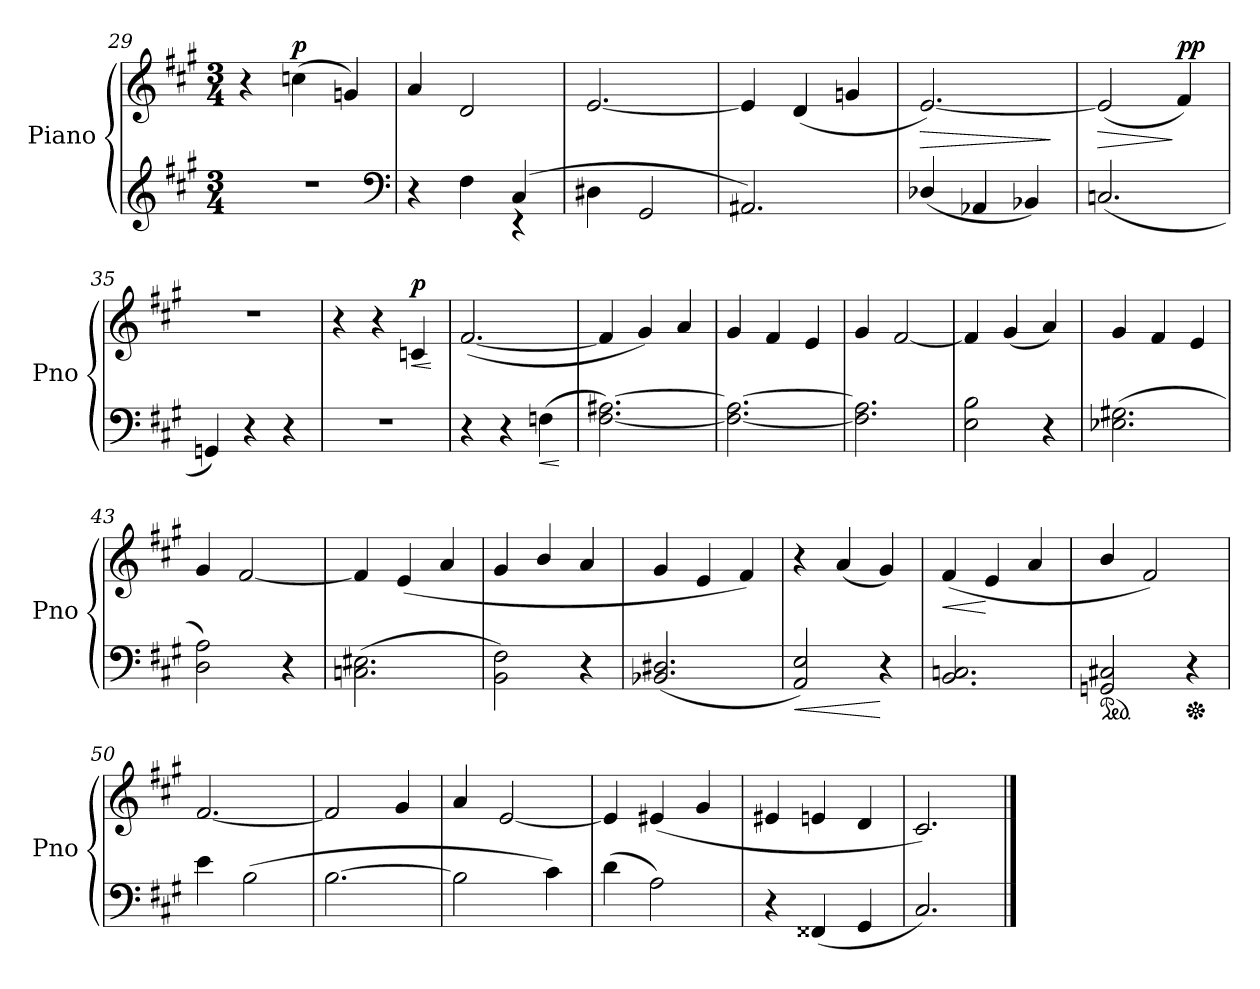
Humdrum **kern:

**kern	**dynam	**kern	**dynam
*part2	*part2	*part1	*part1
*staff2	*staff2	*staff1	*staff1
*I"Piano	*	*I"Piano	*
*I'Pno	*	*I'Pno	*
*clefG2	*	*clefG2	*
*k[f#c#g#]	*	*k[f#c#g#]	*
*M3/4	*	*M3/4	*
=29	=29	=29	=29
!LO:N:vis=1	!	!	!
2.r	.	4r	.
!	!	!	!LO:DY:a
.	.	(4ccn\	p
.	.	4gn/)	.
*clefF4	*	*	*
=30	=30	=30	=30
*^	*	*	*
4r	4ryy	.	4a/	.
4ryy	4F#\	.	2d/	.
(4C#/	4r	.	.	.
*v	*v	*	*	*
=31	=31	=31	=31
4D#X\	.	[2.e/	.
2GG#/	.	.	.
=32	=32	=32	=32
2.AA#X/)	.	4e/]	.
.	.	(4d/	.
.	.	4gn/	.
=33	=33	=33	=33
!	!	!	!LO:HP:b
(4D-X/	.	[2.e/)	>
4AA-X/	.	.	.
4BB-X/)	.	.	.
.	.	.	]
!!LO:LB:g=z
=34	=34	=34	=34
!	!	!	!LO:HP:b
(2.Cn/	.	(2e/]	>
!	!	!	!LO:DY:n=1:a
.	.	4f#/)	] pp
=35	=35	=35	=35
!	!	!LO:N:vis=1	!
4GGn/)	.	2.r	.
4r	.	.	.
4r	.	.	.
=36	=36	=36	=36
!LO:N:vis=1	!	!	!
2.r	.	4r	.
.	.	4r	.
!	!	!	!LO:HP:b
!	!	!	!LO:DY:n=1:a
.	.	4cn/	< p
.	.	.	[
=37	=37	=37	=37
4r	.	([2.f#/	.
4r	.	.	.
!	!LO:HP:b	!	!
(4Fn\	<	.	.
.	[	.	.
=38	=38	=38	=38
[2.F#\ [2.A#X\)	.	4f#/]	.
.	.	4g#/)	.
.	.	4a/	.
=39	=39	=39	=39
2.F#\_ 2.A#\_	.	4g#/	.
.	.	4f#/	.
.	.	4e/	.
=40	=40	=40	=40
2.F#\] 2.A#\]	.	4g#/	.
.	.	[2f#/	.
!!LO:LB:g=z
=41	=41	=41	=41
2E\ 2B\	.	4f#/]	.
.	.	(4g#/	.
4r	.	4a/)	.
=42	=42	=42	=42
(2.E-X\ 2.G#X\	.	4g#/	.
.	.	4f#/	.
.	.	4e/	.
=43	=43	=43	=43
2D\ 2A\)	.	4g#/	.
.	.	[2f#/	.
4r	.	.	.
=44	=44	=44	=44
(2.Cn\ 2.E#X\	.	4f#/]	.
.	.	(4e/	.
.	.	4a/	.
=45	=45	=45	=45
2BB\ 2F#\)	.	4g#/	.
.	.	4b/	.
4r	.	4a/	.
=46	=46	=46	=46
(2.BB-X/ 2.D#X/	.	4g#/	.
.	.	4e/	.
.	.	4f#/)	.
=47	=47	=47	=47
!	!LO:HP:b	!	!
2AA/ 2E/)	<	4r	.
.	.	(4a/	.
4r	[	4g#/)	.
!!LO:LB:g=z
=48	=48	=48	=48
!	!	!	!LO:HP:b
2.BB/ 2.Cn/	.	(4f#/	<
.	.	4e/	[
.	.	4a/	.
=49	=49	=49	=49
*ped	*	*	*
2GGn/ 2C#X/	.	4b/	.
.	.	2f#/)	.
*Xped	*	*	*
4r	.	.	.
=50	=50	=50	=50
4e\	.	[2.f#/	.
(2B\	.	.	.
=51	=51	=51	=51
[2.B\	.	2f#/]	.
.	.	4g#/	.
=52	=52	=52	=52
2B\]	.	4a/	.
.	.	[2e/	.
4c#\)	.	.	.
=53	=53	=53	=53
(4d\	.	4e/]	.
2A\)	.	(4e#X/	.
.	.	4g#/	.
=54	=54	=54	=54
4r	.	4e#X/	.
(4FF##X/	.	4en/	.
4GG#/	.	4d/	.
=55	=55	=55	=55
2.C#/)	.	2.c#/)	.
==	==	==	==
*-	*-	*-	*-
